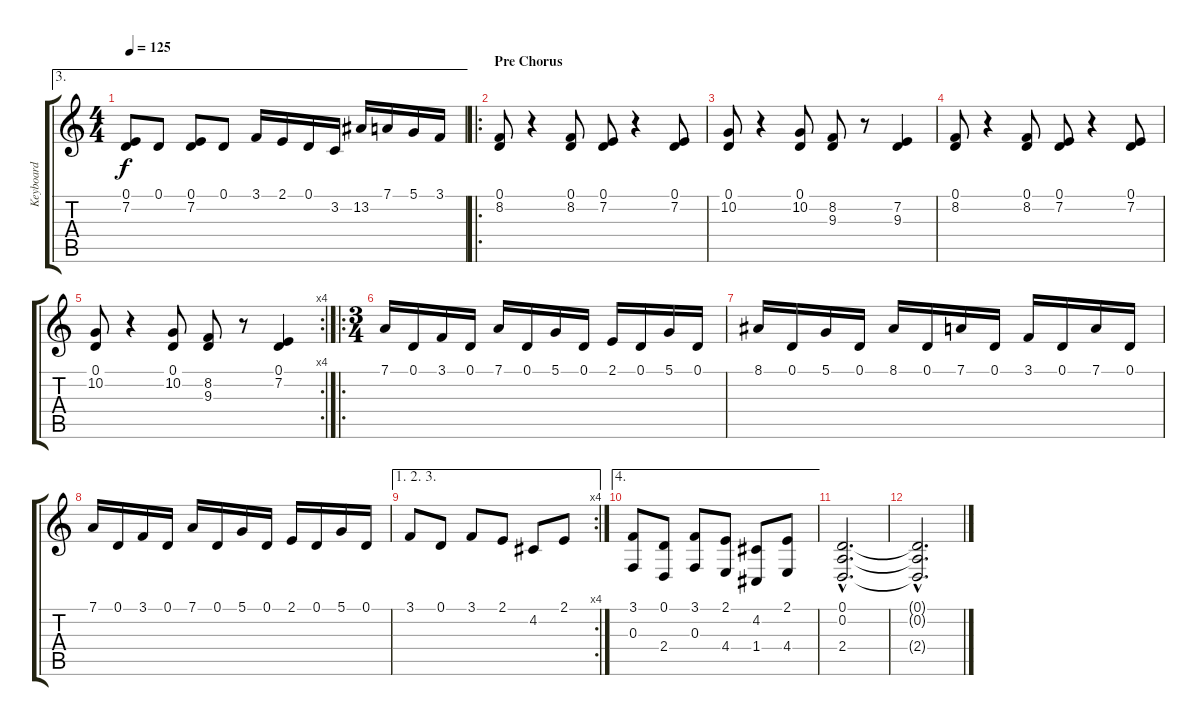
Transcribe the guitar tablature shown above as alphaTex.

\track ("Keyboard" "Keyboard") {instrument harpsichord}
\staff {score tabs}
\tuning (D4 A3 F3 C3 G2 D2) {hide}
\ae 3
\ts (4 4)
\tempo 125
\clef g2
\ks c
(0.1 7.2).8{dy f} 0.1.8 (0.1 7.2).8 0.1.8 3.1.16 2.1.16 0.1.16 3.2.16 13.2.16 7.1.16 5.1.16 3.1.16 |
\ro
\section ("" "Pre Chorus")
(0.1 8.2).8 r.4 (0.1 8.2).8 (0.1 7.2).8 r.4 (0.1 7.2).8 |
(0.1 10.2).8 r.4 (0.1 10.2).8 (8.2 9.3).8 r.8 (7.2 9.3).4 |
(0.1 8.2).8 r.4 (0.1 8.2).8 (0.1 7.2).8 r.4 (0.1 7.2).8 |
\rc 4
(0.1 10.2).8 r.4 (0.1 10.2).8 (8.2 9.3).8 r.8 (0.1 7.2).4 |
\ro
\ts (3 4)
7.1.16 0.1.16 3.1.16 0.1.16 7.1.16 0.1.16 5.1.16 0.1.16 2.1.16 0.1.16 5.1.16 0.1.16 |
8.1.16 0.1.16 5.1.16 0.1.16 8.1.16 0.1.16 7.1.16 0.1.16 3.1.16 0.1.16 7.1.16 0.1.16 |
7.1.16 0.1.16 3.1.16 0.1.16 7.1.16 0.1.16 5.1.16 0.1.16 2.1.16 0.1.16 5.1.16 0.1.16 |
\ae (1 2 3)
\rc 4
3.1.8 0.1.8 3.1.8 2.1.8 4.2.8 2.1.8 |
\ae 4
(3.1 0.3).8 (0.1 2.4).8 (3.1 0.3).8 (2.1 4.4).8 (4.2 1.4).8 (2.1 4.4).8 |
(0.1{hac} 0.2{hac} 2.4{hac}).2{d} |
(0.1{hac t} 0.2{hac t} 2.4{hac t}).2{d}
